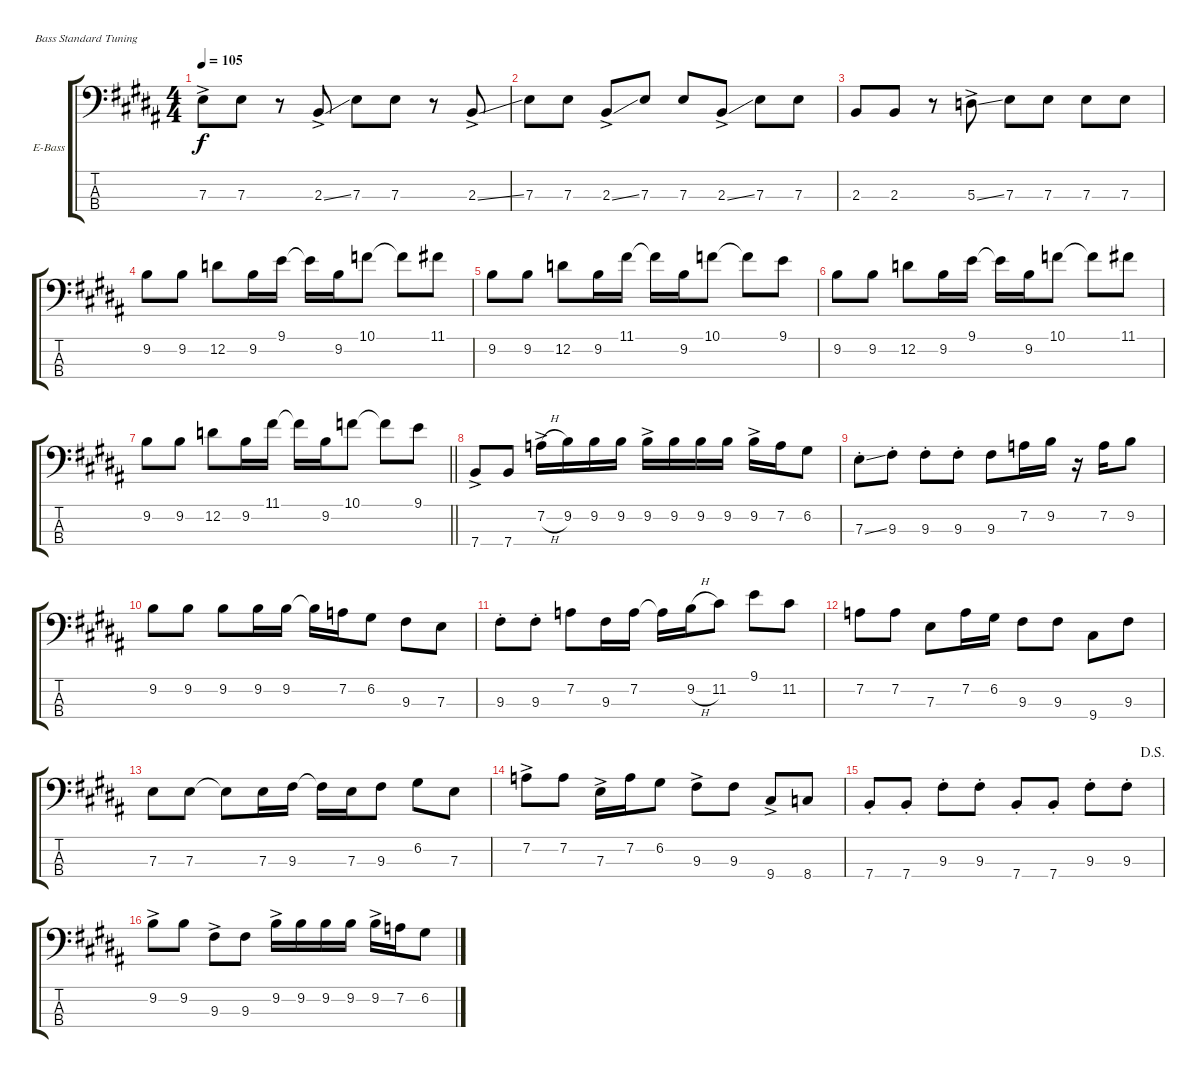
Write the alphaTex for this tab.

\defaultSystemsLayout 4
\bracketExtendMode groupsimilarinstruments
\firstSystemTrackNameOrientation horizontal
\otherSystemsTrackNameOrientation horizontal
\track ("Paul McCartney" "E-Bass") {instrument electricbassfinger}
\staff {score tabs}
\tuning (G2 D2 A1 E1)
\ts (4 4)
\tempo 105
\clef f4
\scale
0.333333
\ks b
7.3{ac}.8{dy f} 7.3.8 r.8 2.3{ss ac}.8 7.3.8 7.3.8 r.8 2.3{ss ac}.8 |
\scale
0.333333 7.3.8 7.3.8 2.3{ss ac}.8 7.3.8 7.3.8 2.3{ss ac}.8 7.3.8 7.3.8 |
\scale
0.333333 2.3.8 2.3.8 r.8 5.3{ss ac}.8 7.3.8 7.3.8 7.3.8 7.3.8 |
\scale
0.333333 9.2.8 9.2.8 12.2.8 9.2.16 9.1.16 9.1{t}.16 9.2.16 10.1.8 10.1{t}.8 11.1.8 |
\scale
0.333333 9.2.8 9.2.8 12.2.8 9.2.16 11.1.16 11.1{t}.16 9.2.16 10.1.8 10.1{t}.8 9.1.8 |
\scale
0.333333 9.2.8 9.2.8 12.2.8 9.2.16 9.1.16 9.1{t}.16 9.2.16 10.1.8 10.1{t}.8 11.1.8 |
\scale
0.333333
\barLineRight lightlight
9.2.8 9.2.8 12.2.8 9.2.16 11.1.16 11.1{t}.16 9.2.16 10.1.8 10.1{t}.8 9.1.8 |
\scale
0.333333 7.4{ac}.8 7.4.8 7.2{h ac}.16 9.2.16 9.2.16 9.2.16 9.2{ac}.16 9.2.16 9.2.16 9.2.16 9.2{ac}.16 7.2.16 6.2.8 |
\scale
0.333333 7.3{ss st}.8 9.3{st}.8 9.3{st}.8 9.3{st}.8 9.3.8 7.2.16 9.2.16 r.16 7.2.16 9.2.8 |
\scale
0.333333 9.2.8 9.2.8 9.2.8 9.2.16 9.2.16 9.2{t}.16 7.2.16 6.2.8 9.3.8 7.3.8 |
\scale
0.333333 9.3{st}.8 9.3{st}.8 7.2.8 9.3.16 7.2.16 7.2{t}.16 9.2{h}.16 11.2.8 9.1.8 11.2.8 |
\scale
0.333333 7.2.8 7.2.8 7.3.8 7.2.16 6.2.16 9.3.8 9.3.8 9.4.8 9.3.8 |
7.3.8 7.3.8 7.3{t}.8 7.3.16 9.3.16 9.3{t}.16 7.3.16 9.3.8 6.2.8 7.3.8 |
7.2{ac}.8 7.2.8 7.3{ac}.16 7.2.16 6.2.8 9.3{ac}.8 9.3.8 9.4{ac}.8 8.4.8 |
\jump dalsegno
7.4{st}.8 7.4{st}.8 9.3{st}.8 9.3{st}.8 7.4{st}.8 7.4{st}.8 9.3{st}.8 9.3{st}.8 |
9.2{ac}.8 9.2.8 9.3{ac}.8 9.3.8 9.2{ac}.16 9.2.16 9.2.16 9.2.16 9.2{ac}.16 7.2.16 6.2.8
